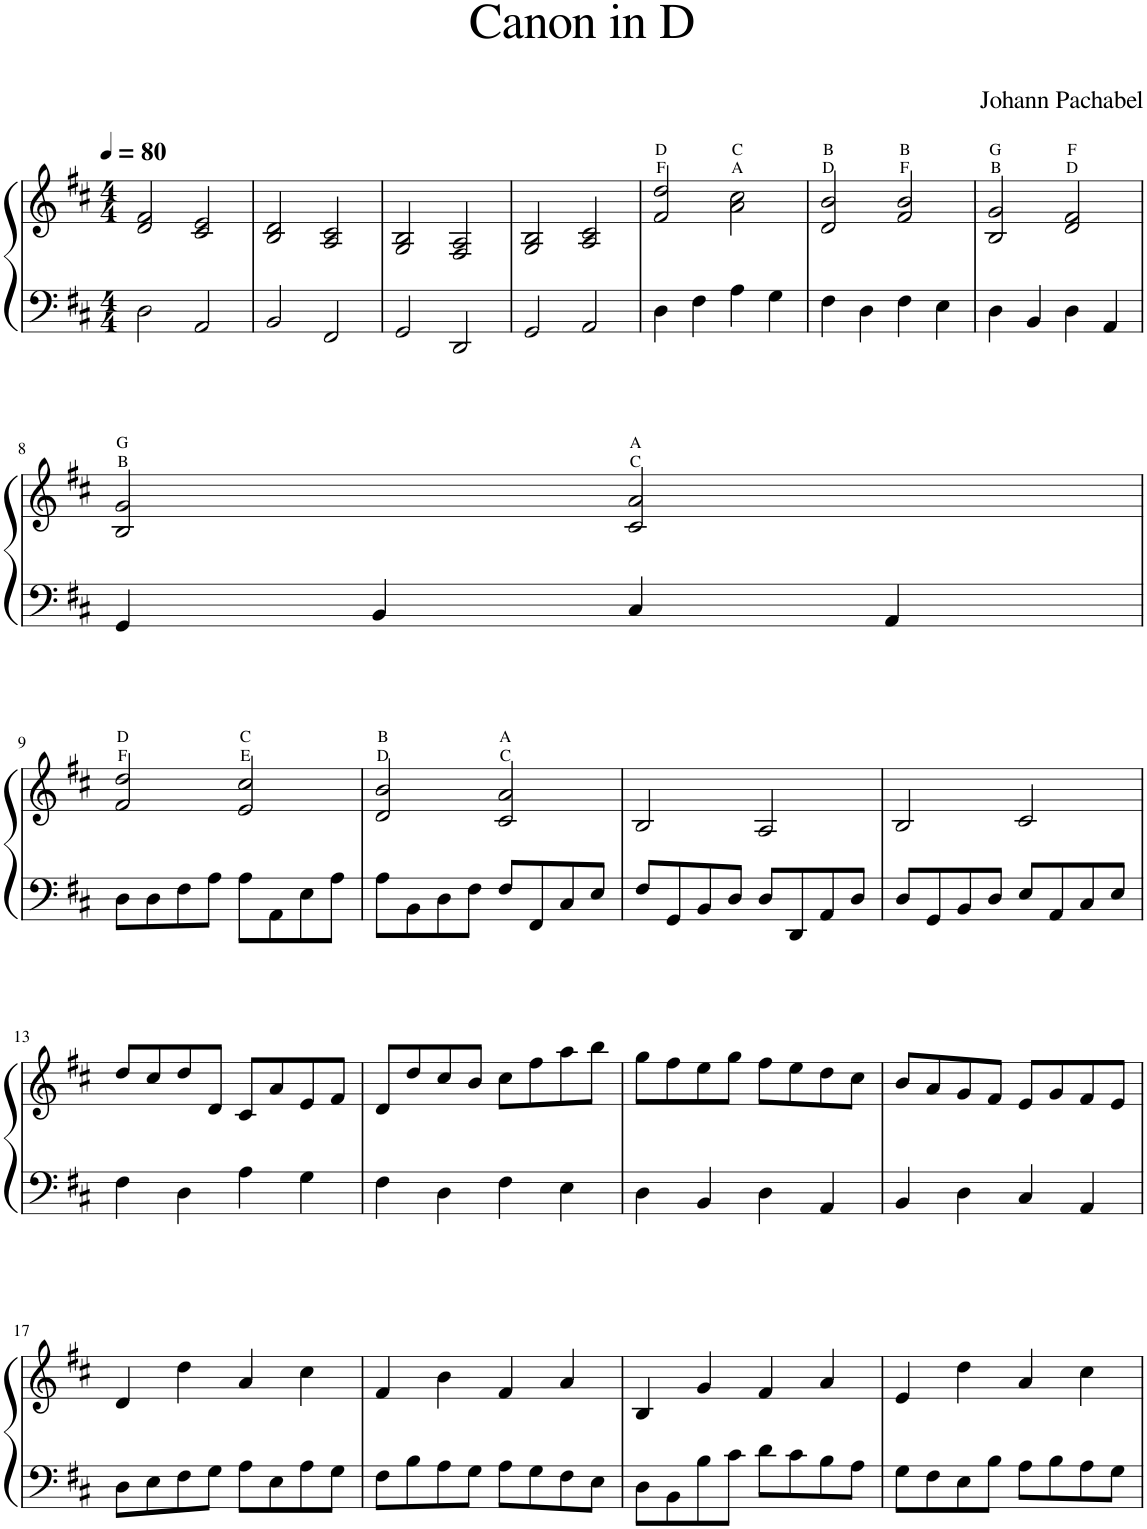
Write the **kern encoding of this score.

**kern	**kern
*part1	*part1
*staff2	*staff1
*I"Piano	*
*I'Pno.	*
*clefF4	*clefG2
*k[f#c#]	*k[f#c#]
*M4/4	*M4/4
*MM80	*MM80
=1	=1
2D\	2d/ 2f#/
2AA/	2c#/ 2e/
=2	=2
2BB/	2B/ 2d/
2FF#/	2A/ 2c#/
=3	=3
2GG/	2G/ 2B/
2DD/	2F#/ 2A/
=4	=4
2GG/	2G/ 2B/
2AA/	2A/ 2c#/
=5	=5
4D\	2f#/ 2dd/
4F#\	.
4A\	2a\ 2cc#\
4G\	.
=6	=6
4F#\	2d/ 2b/
4D\	.
4F#\	2f#/ 2b/
4E\	.
=7	=7
4D\	2B/ 2g/
4BB/	.
4D\	2d/ 2f#/
4AA/	.
!!LO:LB:g=z
=8	=8
4GG/	2B/ 2g/
4BB/	.
4C#/	2c#/ 2a/
4AA/	.
!!LO:LB:g=z
=9	=9
8D\L	2f#/ 2dd/
8D\	.
8F#\	.
8A\J	.
8A\L	2e/ 2cc#/
8AA\	.
8E\	.
8A\J	.
=10	=10
8A\L	2d/ 2b/
8BB\	.
8D\	.
8F#\J	.
8F#/L	2c#/ 2a/
8FF#/	.
8C#/	.
8E/J	.
=11	=11
8F#/L	2B/
8GG/	.
8BB/	.
8D/J	.
8D/L	2A/
8DD/	.
8AA/	.
8D/J	.
=12	=12
8D/L	2B/
8GG/	.
8BB/	.
8D/J	.
8E/L	2c#/
8AA/	.
8C#/	.
8E/J	.
!!LO:LB:g=z
=13	=13
4F#\	8dd/L
.	8cc#/
4D\	8dd/
.	8d/J
4A\	8c#/L
.	8a/
4G\	8e/
.	8f#/J
=14	=14
4F#\	8d/L
.	8dd/
4D\	8cc#/
.	8b/J
4F#\	8cc#\L
.	8ff#\
4E\	8aa\
.	8bb\J
=15	=15
4D\	8gg\L
.	8ff#\
4BB/	8ee\
.	8gg\J
4D\	8ff#\L
.	8ee\
4AA/	8dd\
.	8cc#\J
=16	=16
4BB/	8b/L
.	8a/
4D\	8g/
.	8f#/J
4C#/	8e/L
.	8g/
4AA/	8f#/
.	8e/J
!!LO:LB:g=z
=17	=17
8D\L	4d/
8E\	.
8F#\	4dd\
8G\J	.
8A\L	4a/
8E\	.
8A\	4cc#\
8G\J	.
=18	=18
8F#\L	4f#/
8B\	.
8A\	4b\
8G\J	.
8A\L	4f#/
8G\	.
8F#\	4a/
8E\J	.
=19	=19
8D\L	4B/
8BB\	.
8B\	4g/
8c#\J	.
8d\L	4f#/
8c#\	.
8B\	4a/
8A\J	.
=20	=20
8G\L	4e/
8F#\	.
8E\	4dd\
8B\J	.
8A\L	4a/
8B\	.
8A\	4cc#\
8G\J	.
=	=
*-	*-
